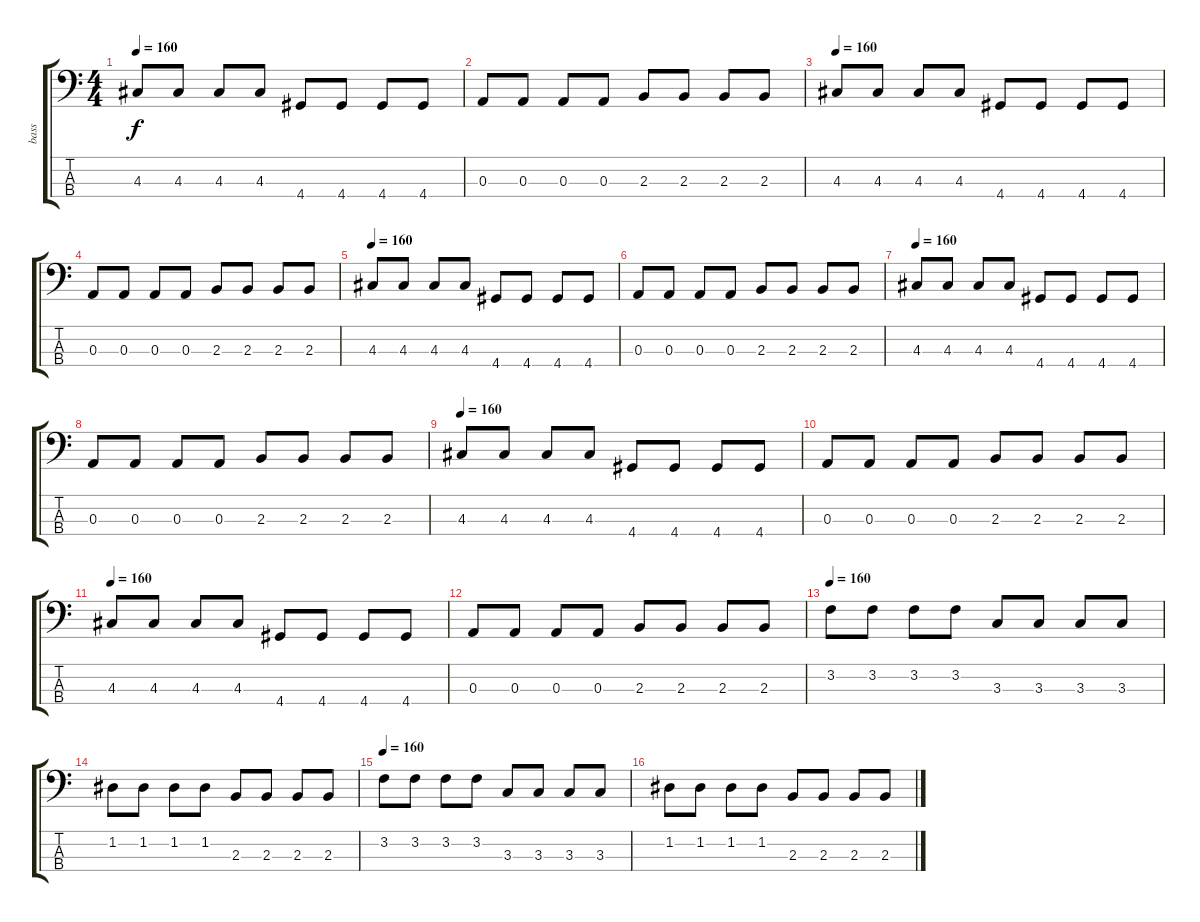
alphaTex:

\track ("bass" "bass") {instrument electricbassfinger}
\staff {score tabs}
\tuning (G2 D2 A1 E1) {hide}
\ts (4 4)
\tempo 160
\clef f4
\ks c
4.3.8{dy f} 4.3.8 4.3.8 4.3.8 4.4.8 4.4.8 4.4.8 4.4.8 |
0.3.8 0.3.8 0.3.8 0.3.8 2.3.8 2.3.8 2.3.8 2.3.8 |
\tempo 160
4.3.8 4.3.8 4.3.8 4.3.8 4.4.8 4.4.8 4.4.8 4.4.8 |
0.3.8 0.3.8 0.3.8 0.3.8 2.3.8 2.3.8 2.3.8 2.3.8 |
\tempo 160
4.3.8 4.3.8 4.3.8 4.3.8 4.4.8 4.4.8 4.4.8 4.4.8 |
0.3.8 0.3.8 0.3.8 0.3.8 2.3.8 2.3.8 2.3.8 2.3.8 |
\tempo 160
4.3.8 4.3.8 4.3.8 4.3.8 4.4.8 4.4.8 4.4.8 4.4.8 |
0.3.8 0.3.8 0.3.8 0.3.8 2.3.8 2.3.8 2.3.8 2.3.8 |
\tempo 160
4.3.8 4.3.8 4.3.8 4.3.8 4.4.8 4.4.8 4.4.8 4.4.8 |
0.3.8 0.3.8 0.3.8 0.3.8 2.3.8 2.3.8 2.3.8 2.3.8 |
\tempo 160
4.3.8 4.3.8 4.3.8 4.3.8 4.4.8 4.4.8 4.4.8 4.4.8 |
0.3.8 0.3.8 0.3.8 0.3.8 2.3.8 2.3.8 2.3.8 2.3.8 |
\tempo 160
3.2.8 3.2.8 3.2.8 3.2.8 3.3.8 3.3.8 3.3.8 3.3.8 |
1.2.8 1.2.8 1.2.8 1.2.8 2.3.8 2.3.8 2.3.8 2.3.8 |
\tempo 160
3.2.8 3.2.8 3.2.8 3.2.8 3.3.8 3.3.8 3.3.8 3.3.8 |
1.2.8 1.2.8 1.2.8 1.2.8 2.3.8 2.3.8 2.3.8 2.3.8
